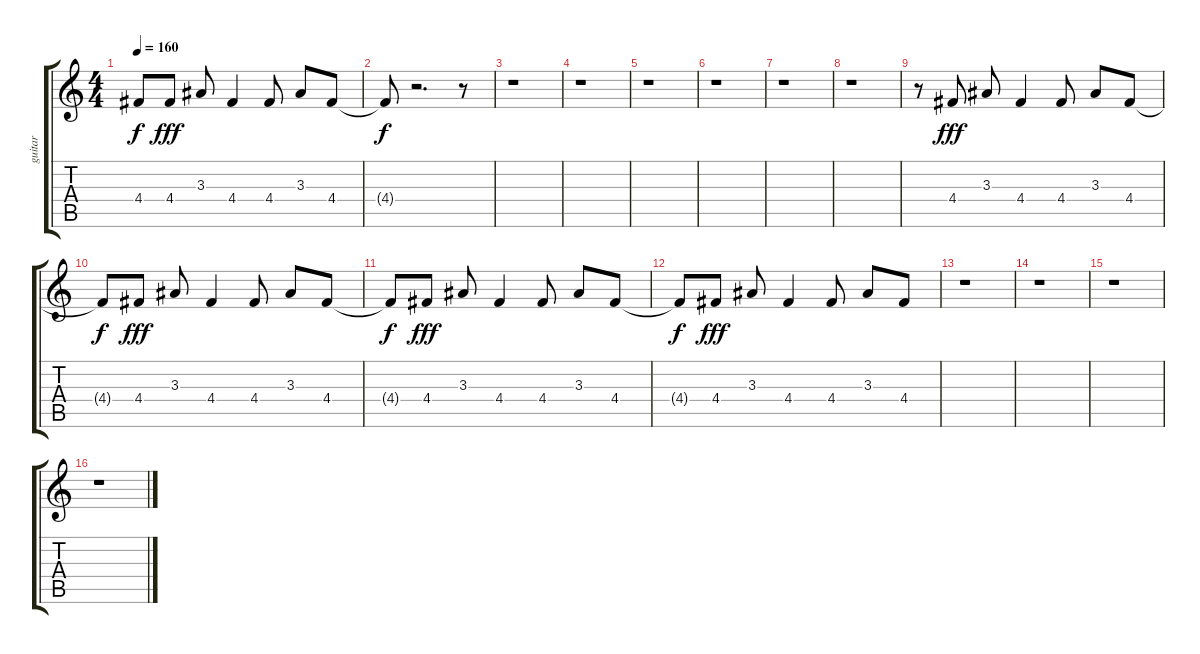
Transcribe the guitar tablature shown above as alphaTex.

\track ("guitar" "guitar") {instrument electricguitarclean}
\staff {score tabs}
\tuning (E4 B3 G3 D3 A2 E2) {hide}
\ts (4 4)
\tempo 160
\clef g2
\ks c
4.4{t}.8{dy f} 4.4.8{dy fff} 3.3.8 4.4.4 4.4.8 3.3.8 4.4.8 |
4.4{t}.8{dy f} r.2{d} r.8 |
r.1 |
r.1 |
r.1 |
r.1 |
r.1 |
r.1 |
r.8 4.4.8{dy fff} 3.3.8 4.4.4 4.4.8 3.3.8 4.4.8 |
4.4{t}.8{dy f} 4.4.8{dy fff} 3.3.8 4.4.4 4.4.8 3.3.8 4.4.8 |
4.4{t}.8{dy f} 4.4.8{dy fff} 3.3.8 4.4.4 4.4.8 3.3.8 4.4.8 |
4.4{t}.8{dy f} 4.4.8{dy fff} 3.3.8 4.4.4 4.4.8 3.3.8 4.4.8 |
r.1 |
r.1 |
r.1 |
r.1
